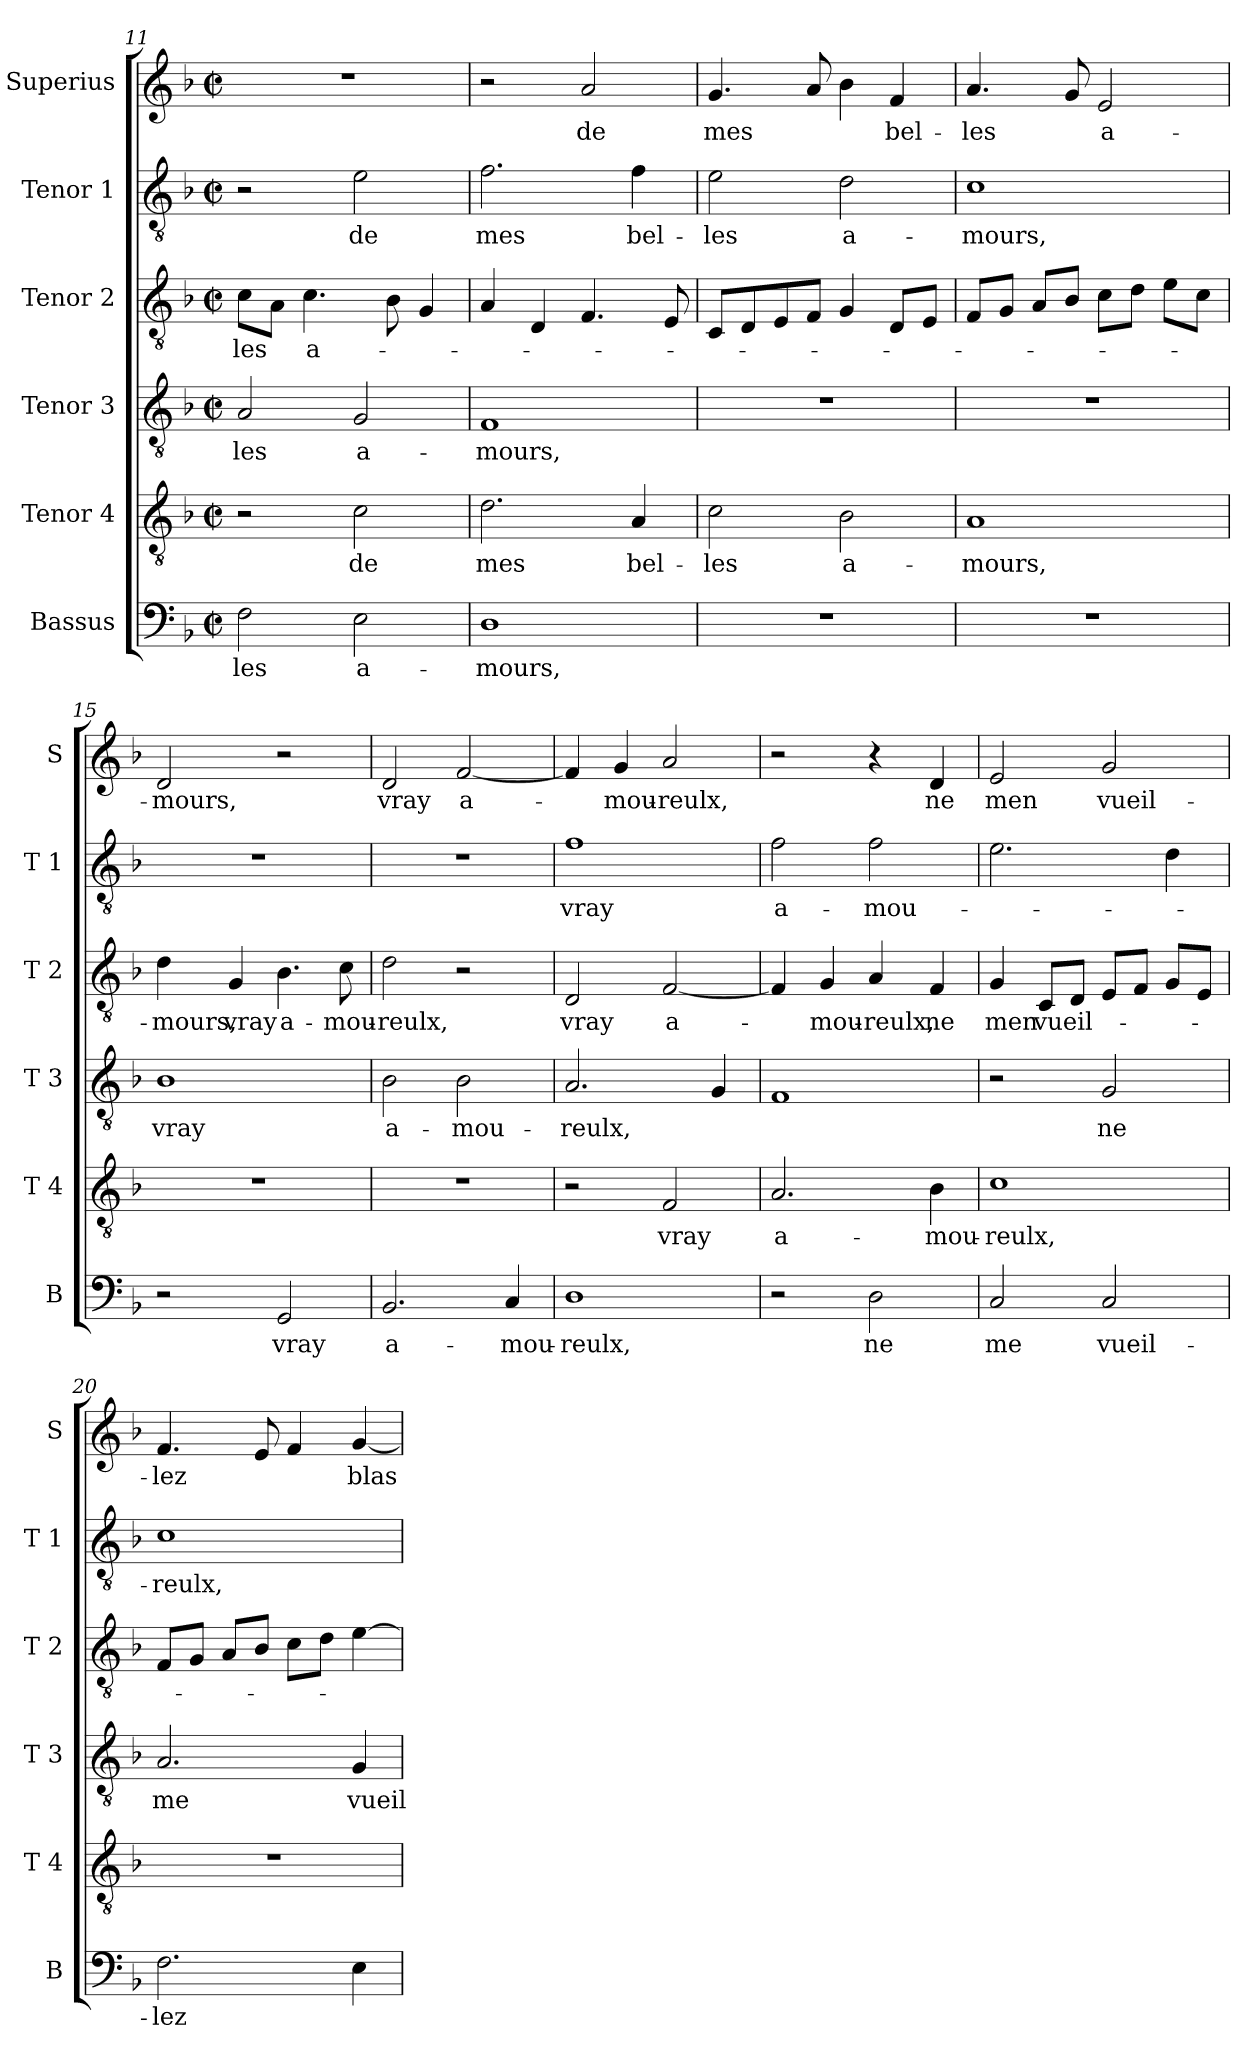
**kern	**text	**kern	**text	**kern	**text	**kern	**text	**kern	**text	**kern	**text
*part6	*part6	*part5	*part5	*part4	*part4	*part3	*part3	*part2	*part2	*part1	*part1
*staff6	*staff6	*staff5	*staff5	*staff4	*staff4	*staff3	*staff3	*staff2	*staff2	*staff1	*staff1
*I"Bassus	*	*I"Tenor 4	*	*I"Tenor 3	*	*I"Tenor 2	*	*I"Tenor 1	*	*I"Superius	*
*I'B	*	*I'T 4	*	*I'T 3	*	*I'T 2	*	*I'T 1	*	*I'S	*
*clefF4	*	*clefGv2	*	*clefGv2	*	*clefGv2	*	*clefGv2	*	*clefG2	*
*k[b-]	*	*k[b-]	*	*k[b-]	*	*k[b-]	*	*k[b-]	*	*k[b-]	*
*F:	*	*F:	*	*F:	*	*F:	*	*F:	*	*F:	*
*M2/2	*	*M2/2	*	*M2/2	*	*M2/2	*	*M2/2	*	*M2/2	*
*met(c|)	*	*met(c|)	*	*met(c|)	*	*met(c|)	*	*met(c|)	*	*met(c|)	*
=11	=11	=11	=11	=11	=11	=11	=11	=11	=11	=11	=11
!	!LO:LY:b	!	!	!	!LO:LY:b	!	!LO:LY:b	!	!	!	!
2F\	-les	2r	.	2A/	-les	8c\L	-les	2r	.	1r	.
.	.	.	.	.	.	8A\J	.	.	.	.	.
!	!	!	!	!	!	!	!LO:LY:b	!	!	!	!
.	.	.	.	.	.	4.c\	a-	.	.	.	.
!	!LO:LY:b	!	!LO:LY:b	!	!LO:LY:b	!	!	!	!LO:LY:b	!	!
2E\	a-	2c\	de	2G/	a-	.	.	2e\	de	.	.
.	.	.	.	.	.	8B-\	.	.	.	.	.
.	.	.	.	.	.	4G/	.	.	.	.	.
=12	=12	=12	=12	=12	=12	=12	=12	=12	=12	=12	=12
!	!LO:LY:b	!	!LO:LY:b	!	!LO:LY:b	!	!	!	!LO:LY:b	!	!
1D	-mours,	2.d\	mes	1F	-mours,	4A/	.	2.f\	mes	2r	.
.	.	.	.	.	.	4D/	.	.	.	.	.
!	!	!	!	!	!	!	!	!	!	!	!LO:LY:b
.	.	.	.	.	.	4.F/	.	.	.	2a/	de
!	!	!	!LO:LY:b	!	!	!	!	!	!LO:LY:b	!	!
.	.	4A/	bel-	.	.	.	.	4f\	bel-	.	.
.	.	.	.	.	.	8E/	.	.	.	.	.
!!LO:PB:g=z
=13	=13	=13	=13	=13	=13	=13	=13	=13	=13	=13	=13
!	!	!	!LO:LY:b	!	!	!	!	!	!LO:LY:b	!	!LO:LY:b
1r	.	2c\	-les	1r	.	8C/L	.	2e\	-les	4.g/	mes
.	.	.	.	.	.	8D/	.	.	.	.	.
.	.	.	.	.	.	8E/	.	.	.	.	.
.	.	.	.	.	.	8F/J	.	.	.	8a/	.
!	!	!	!LO:LY:b	!	!	!	!	!	!LO:LY:b	!	!
.	.	2B-\	a-	.	.	4G/	.	2d\	a-	4b-\	.
!	!	!	!	!	!	!	!	!	!	!	!LO:LY:b
.	.	.	.	.	.	8D/L	.	.	.	4f/	bel-
.	.	.	.	.	.	8E/J	.	.	.	.	.
=14	=14	=14	=14	=14	=14	=14	=14	=14	=14	=14	=14
!	!	!	!LO:LY:b	!	!	!	!	!	!LO:LY:b	!	!LO:LY:b
1r	.	1A	-mours,	1r	.	8F/L	.	1c	-mours,	4.a/	-les
.	.	.	.	.	.	8G/J	.	.	.	.	.
.	.	.	.	.	.	8A/L	.	.	.	.	.
.	.	.	.	.	.	8B-/J	.	.	.	8g/	.
!	!	!	!	!	!	!	!	!	!	!	!LO:LY:b
.	.	.	.	.	.	8c\L	.	.	.	2e/	a-
.	.	.	.	.	.	8d\J	.	.	.	.	.
.	.	.	.	.	.	8e\L	.	.	.	.	.
.	.	.	.	.	.	8c\J	.	.	.	.	.
=15	=15	=15	=15	=15	=15	=15	=15	=15	=15	=15	=15
!	!	!	!	!	!LO:LY:b	!	!LO:LY:b	!	!	!	!LO:LY:b
2r	.	1r	.	1B-	vray	4d\	-mours,	1r	.	2d/	-mours,
!	!	!	!	!	!	!	!LO:LY:b	!	!	!	!
.	.	.	.	.	.	4G/	vray	.	.	.	.
!	!LO:LY:b	!	!	!	!	!	!LO:LY:b	!	!	!	!
2GG/	vray	.	.	.	.	4.B-\	a-	.	.	2r	.
!	!	!	!	!	!	!	!LO:LY:b	!	!	!	!
.	.	.	.	.	.	8c\	-mou-	.	.	.	.
=16	=16	=16	=16	=16	=16	=16	=16	=16	=16	=16	=16
!	!LO:LY:b	!	!	!	!LO:LY:b	!	!LO:LY:b	!	!	!	!LO:LY:b
2.BB-/	a-	1r	.	2B-\	a-	2d\	-reulx,	1r	.	2d/	vray
!	!	!	!	!	!LO:LY:b	!	!	!	!	!	!LO:LY:b
.	.	.	.	2B-\	-mou-	2r	.	.	.	[2f/	a-
!	!LO:LY:b	!	!	!	!	!	!	!	!	!	!
4C/	-mou-	.	.	.	.	.	.	.	.	.	.
=17	=17	=17	=17	=17	=17	=17	=17	=17	=17	=17	=17
!	!LO:LY:b	!	!	!	!LO:LY:b	!	!LO:LY:b	!	!LO:LY:b	!	!
1D	-reulx,	2r	.	2.A/	-reulx,	2D/	vray	1f	vray	4f/]	.
!	!	!	!	!	!	!	!	!	!	!	!LO:LY:b
.	.	.	.	.	.	.	.	.	.	4g/	-mou-
!	!	!	!LO:LY:b	!	!	!	!LO:LY:b	!	!	!	!LO:LY:b
.	.	2F/	vray	.	.	[2F/	a-	.	.	2a/	-reulx,
.	.	.	.	4G/	.	.	.	.	.	.	.
!!LO:LB:g=z
=18	=18	=18	=18	=18	=18	=18	=18	=18	=18	=18	=18
!	!	!	!LO:LY:b	!	!	!	!	!	!LO:LY:b	!	!
2r	.	2.A/	a-	1F	.	4F/]	.	2f\	a-	2r	.
!	!	!	!	!	!	!	!LO:LY:b	!	!	!	!
.	.	.	.	.	.	4G/	-mou-	.	.	.	.
!	!LO:LY:b	!	!	!	!	!	!LO:LY:b	!	!LO:LY:b	!	!
2D\	ne	.	.	.	.	4A/	-reulx,	2f\	-mou-	4r	.
!	!	!	!LO:LY:b	!	!	!	!LO:LY:b	!	!	!	!LO:LY:b
.	.	4B-\	-mou-	.	.	4F/	ne	.	.	4d/	ne
!!LO:PB:g=z
=19	=19	=19	=19	=19	=19	=19	=19	=19	=19	=19	=19
!	!LO:LY:b	!	!LO:LY:b	!	!	!	!LO:LY:b	!	!	!	!LO:LY:b
2C/	me	1c	-reulx,	2r	.	4G/	men	2.e\	.	2e/	men
!	!	!	!	!	!	!	!LO:LY:b	!	!	!	!
.	.	.	.	.	.	8C/L	vueil-	.	.	.	.
.	.	.	.	.	.	8D/J	.	.	.	.	.
!	!LO:LY:b	!	!	!	!LO:LY:b	!	!	!	!	!	!LO:LY:b
2C/	vueil-	.	.	2G/	ne	8E/L	.	.	.	2g/	vueil-
.	.	.	.	.	.	8F/J	.	.	.	.	.
.	.	.	.	.	.	8G/L	.	4d\	.	.	.
.	.	.	.	.	.	8E/J	.	.	.	.	.
=20	=20	=20	=20	=20	=20	=20	=20	=20	=20	=20	=20
!	!LO:LY:b	!	!	!	!LO:LY:b	!	!	!	!LO:LY:b	!	!LO:LY:b
2.F\	-lez	1r	.	2.A/	me	8F/L	.	1c	-reulx,	4.f/	-lez
.	.	.	.	.	.	8G/J	.	.	.	.	.
.	.	.	.	.	.	8A/L	.	.	.	.	.
.	.	.	.	.	.	8B-/J	.	.	.	8e/	.
.	.	.	.	.	.	8c\L	.	.	.	4f/	.
.	.	.	.	.	.	8d\J	.	.	.	.	.
!	!	!	!	!	!LO:LY:b	!	!	!	!	!	!LO:LY:b
4E\	.	.	.	4G/	vueil-	[4e\	.	.	.	[4g/	blas-
=	=	=	=	=	=	=	=	=	=	=	=
*-	*-	*-	*-	*-	*-	*-	*-	*-	*-	*-	*-
